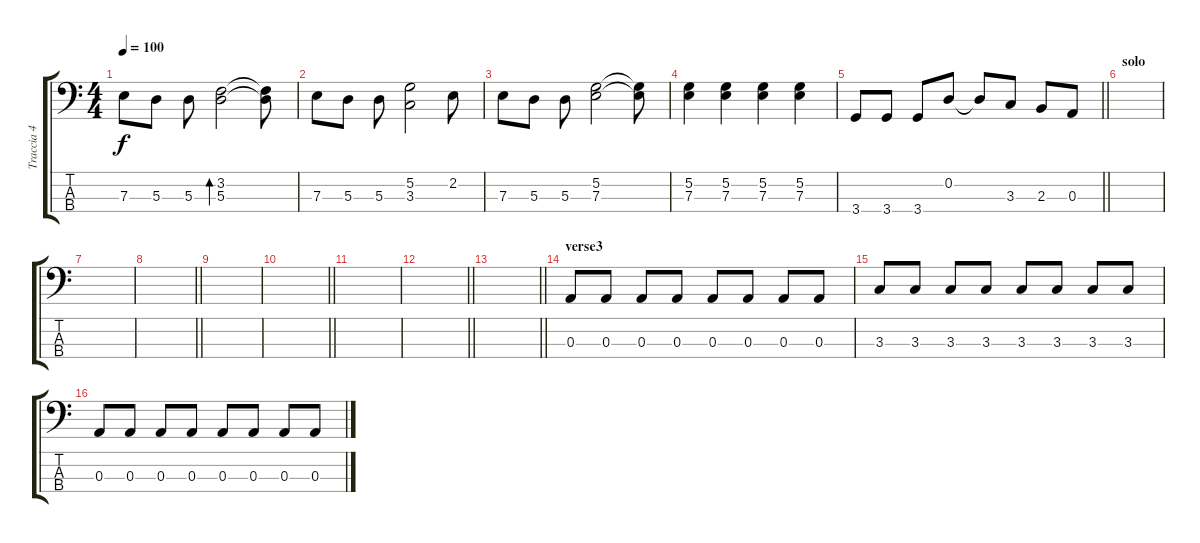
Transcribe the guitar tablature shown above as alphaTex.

\track ("Traccia 4" "Traccia 4") {instrument electricbassfinger}
\staff {score tabs}
\tuning (G2 D2 A1 E1) {hide}
\ts (4 4)
\tempo 100
\clef f4
\ks c
7.3.8{dy f} 5.3.8 5.3.8 (3.2 5.3).2{bd 60} (3.2{t} 5.3{t}).8 |
7.3.8 5.3.8 5.3.8 (5.2 3.3).2 2.2.8 |
7.3.8 5.3.8 5.3.8 (5.2 7.3).2 (5.2{t} 7.3{t}).8 |
(5.2 7.3).4 (5.2 7.3).4 (5.2 7.3).4 (5.2 7.3).4 |
\barLineRight lightlight
3.4.8 3.4.8 3.4.8 0.2.8 0.2{t}.8 3.3.8 2.3.8 0.3.8 |
\section ("" "solo")
|
|
\barLineRight lightlight
|
|
\barLineRight lightlight
|
|
\barLineRight lightlight
|
\barLineRight lightlight
|
\section ("" "verse3")
0.3.8 0.3.8 0.3.8 0.3.8 0.3.8 0.3.8 0.3.8 0.3.8 |
3.3.8 3.3.8 3.3.8 3.3.8 3.3.8 3.3.8 3.3.8 3.3.8 |
0.3.8 0.3.8 0.3.8 0.3.8 0.3.8 0.3.8 0.3.8 0.3.8
